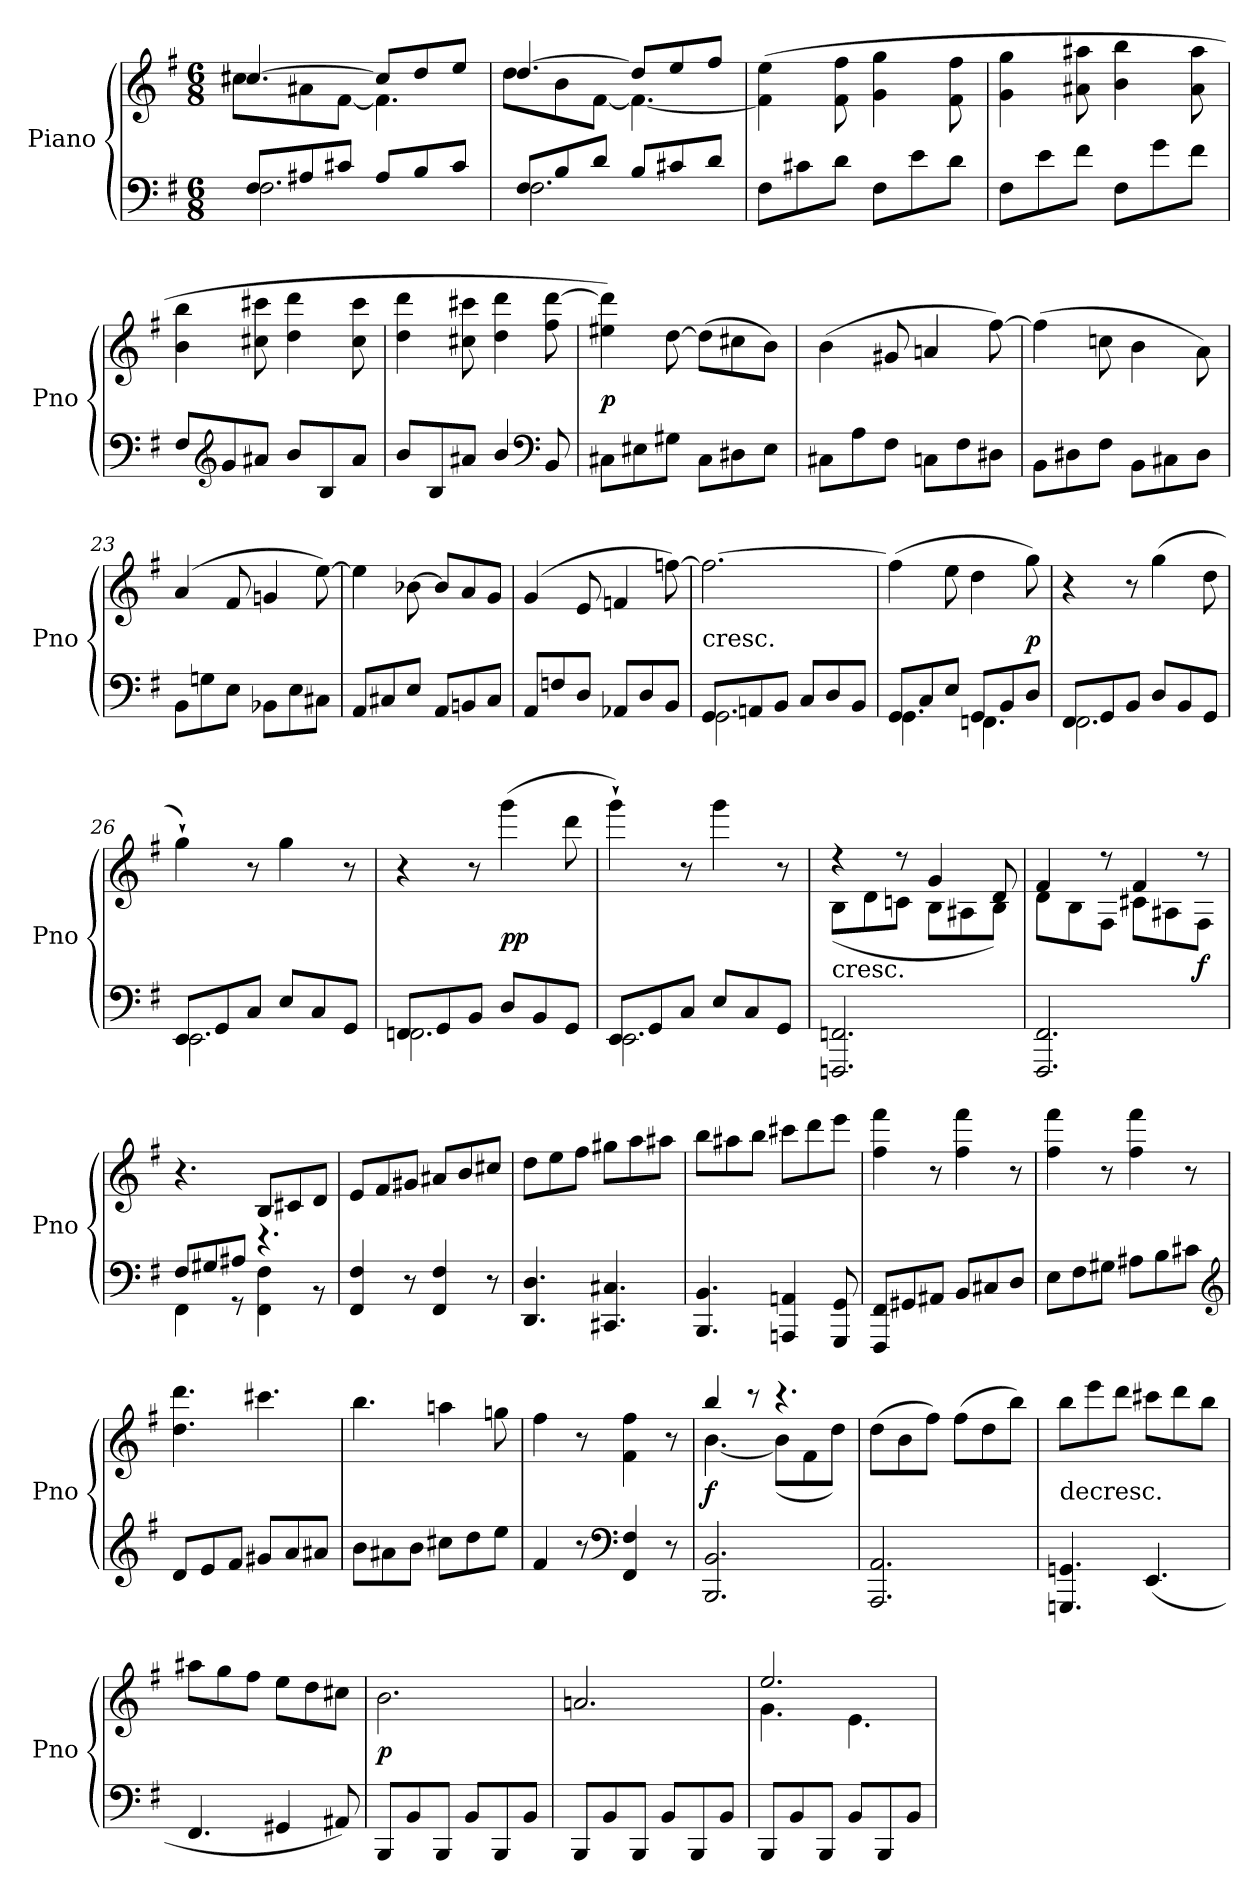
**kern	**kern	**dynam
*part1	*part1	*part1
*staff2	*staff1	*staff1/2
*I"Piano	*	*
*I'Pno	*	*
*clefF4	*clefG2	*
*k[f#]	*k[f#]	*
*e:	*e:	*
*M6/8	*M6/8	*
=	=	=
*^	*^	*
8F#/L	2.F#\	[4.cc#X/	8cc#X\L	.
8A#X/	.	.	8a#X\	.
8c#X/J	.	.	[8f#\J	.
8A#/L	.	8cc#/L]	4.f#\]	.
8B/	.	8dd/	.	.
8c#/J	.	8ee/J	.	.
=19	=19	=19	=19	=19
8F#/L	2.F#\	[4.dd/	8dd\L	.
8B/	.	.	8b\	.
8d/J	.	.	[8f#\J	.
8B/L	.	8dd/L]	4.f#\_	.
8c#X/	.	8ee/	.	.
8d/J	.	8ff#/J	.	.
*v	*v	*	*	*
*	*v	*v	*
=	=	=
8F#\L	(4f#]\ 4ee\	.
8c#X\	.	.
8d\J	8f#\ 8ff#\	.
8F#\L	4g\ 4gg\	.
8e\	.	.
8d\J	8f#\ 8ff#\	.
=20	=20	=20
8F#\L	4g\ 4gg\	.
8e\	.	.
8f#\J	8a#X\ 8aa#X\	.
8F#\L	4b\ 4bb\	.
8g\	.	.
8f#\J	8a#\ 8aa#\	.
=	=	=
8F#/L	4b\ 4bb\	.
*clefG2	*	*
8g/	.	.
8a#X/J	8cc#X\ 8ccc#X\	.
8b/L	4dd\ 4ddd\	.
8B/	.	.
8a#/J	8cc#\ 8ccc#\	.
=21	=21	=21
8b/L	4dd\ 4ddd\	.
8B/	.	.
8a#X/J	8cc#X\ 8ccc#X\	.
4b/	4dd\ 4ddd\	.
*clefF4	*	*
8BB/	8ff#\ [8ddd\	.
=	=	=
8C#X\L	4ee#X\ 4ddd]\)	p
8E#X\	.	.
8G#X\J	[8dd\	.
8C#\L	(8dd\L]	.
8D#X\	8cc#X\	.
8E#\J	8b\J)	.
=22	=22	=22
8C#X\L	(4b\	.
8A\	.	.
8F#\J	8g#X/	.
8Cn\L	4an/	.
8F#\	.	.
8D#X\J	[8ff#\)	.
=	=	=
8BB\L	(4ff#\]	.
8D#X\	.	.
8F#\J	8ccn\	.
8BB\L	4b\	.
8C#X\	.	.
8D#\J	8a\)	.
=23	=23	=23
8BB\L	(4a/	.
8Gn\	.	.
8E\J	8f#/	.
8BB-X\L	4gn/	.
8E\	.	.
8C#X\J	[8ee\)	.
=	=	=
8AA/L	4ee\]	.
8C#X/	.	.
8E/J	[8b-X\	.
8AA/L	8b-/L]	.
8BBn/	8a/	.
8C#/J	8g/J	.
=24	=24	=24
8AA/L	(4g/	.
8Fn/	.	.
8D/J	8e/	.
8AA-X/L	4fn/	.
8D/	.	.
8BB/J	[8ffn\)	.
=	=	=
*^	*	*
!	!	!LO:TX:c:t=cresc.	!
8GG/L	2.GG\	2.ff\_	.
8AAn/	.	.	.
8BB/J	.	.	.
8C/L	.	.	.
8D/	.	.	.
8BB/J	.	.	.
=25	=25	=25	=25
8GG/L	4.GG\	(4ff\]	.
8C/	.	.	.
8E/J	.	8ee\	.
8GG/L	4.FFn\	4dd\	.
8BB/	.	.	.
8D/J	.	8gg\)	p
=	=	=	=
8FF#/L	2.FF#\	4r	.
8GG/	.	.	.
8BB/J	.	8r	.
8D/L	.	(4gg\	.
8BB/	.	.	.
8GG/J	.	8dd\	.
=26	=26	=26	=26
8EE/L	2.EE\	4gg`\)	.
8GG/	.	.	.
8C/J	.	8r	.
8E/L	.	4gg\	.
8C/	.	.	.
8GG/J	.	8r	.
=	=	=	=
8FFn/L	2.FF\	4r	.
8GG/	.	.	.
8BB/J	.	8r	.
8D/L	.	(4ggg\	pp
8BB/	.	.	.
8GG/J	.	8ddd\	.
=27	=27	=27	=27
8EE/L	2.EE\	4ggg`\)	.
8GG/	.	.	.
8C/J	.	8r	.
8E/L	.	4ggg\	.
8C/	.	.	.
8GG/J	.	8r	.
*v	*v	*	*
=	=	=
*	*^	*
!	!LO:TX:c:t=cresc.	!	!
2.FFFn/ 2.FFn/	4r	(8B\L	.
.	.	8d\	.
.	8r	8cn\J	.
.	4g/	8B\L	.
.	.	8A#X\	.
.	8d/	8B\J)	.
=28	=28	=28	=28
2.FFF#/ 2.FF#/	4f#/	8d\L	.
.	.	8B\	.
.	8r	8F#\J	.
.	4f#/	8c#X\L	.
.	.	8A#X\	.
.	8r	8F#\J	f
*	*v	*v	*
=	=	=
*^	*	*
8F#/L	4FF#\	4.r	.
8G#X/	.	.	.
8A#X/J	8r	.	.
4.r	4FF#\ 4F#\	8B/L	.
.	.	8c#X/	.
.	8r	8d/J	.
*v	*v	*	*
=29	=29	=29
4FF#/ 4F#/	8e/L	.
.	8f#/	.
8r	8g#X/J	.
4FF#/ 4F#/	8a#X/L	.
.	8b/	.
8r	8cc#X/J	.
=	=	=
4.DD/ 4.D/	8dd\L	.
.	8ee\	.
.	8ff#\J	.
4.CC#X/ 4.C#X/	8gg#X\L	.
.	8aa\	.
.	8aa#X\J	.
=30	=30	=30
4.BBB/ 4.BB/	8bb\L	.
.	8aa#X\	.
.	8bb\J	.
4AAAn/ 4AAn/	8ccc#X\L	.
.	8ddd\	.
8GGG/ 8GG/	8eee\J	.
=	=	=
8FFF#/ 8FF#/L	4ff#\ 4fff#\	.
8GG#X/	.	.
8AA#X/J	8r	.
8BB/L	4ff#\ 4fff#\	.
8C#X/	.	.
8D/J	8r	.
=31	=31	=31
8E\L	4ff#\ 4fff#\	.
8F#\	.	.
8G#X\J	8r	.
8A#X\L	4ff#\ 4fff#\	.
8B\	.	.
8c#X\J	8r	.
*clefG2	*	*
=	=	=
8d/L	4.dd\ 4.ddd\	.
8e/	.	.
8f#/J	.	.
8g#X/L	4.ccc#X\	.
8a/	.	.
8a#X/J	.	.
=32	=32	=32
8b\L	4.bb\	.
8a#X\	.	.
8b\J	.	.
8cc#X\L	4aan\	.
8dd\	.	.
8ee\J	8ggn\	.
=	=	=
4f#/	4ff#\	.
8r	8r	.
*clefF4	*	*
4FF#/ 4F#/	4f#\ 4ff#\	.
8r	8r	.
=33	=33	=33
*	*^	*
2.BBB/ 2.BB/	4bb/	[4.b\	f
.	8r	.	.
.	4.r	(8b\L]	.
.	.	8f#\	.
.	.	8dd\J)	.
*	*v	*v	*
=	=	=
2.AAA/ 2.AA/	(8dd\L	.
.	8b\	.
.	8ff#\J)	.
.	(8ff#\L	.
.	8dd\	.
.	8bb\J)	.
=34	=34	=34
!	!LO:TX:c:t=decresc.	!
4.GGGn/ 4.GGn/	8bb\L	.
.	8eee\	.
.	8ddd\J	.
(4.EE/	8ccc#X\L	.
.	8ddd\	.
.	8bb\J	.
=	=	=
4.FF#/	8aa#X\L	.
.	8gg\	.
.	8ff#\J	.
4GG#X/	8ee\L	.
.	8dd\	.
8AA#X/)	8cc#X\J	.
=35	=35	=35
8BBB/L	2.b\	p
8BB/	.	.
8BBB/J	.	.
8BB/L	.	.
8BBB/	.	.
8BB/J	.	.
=	=	=
8BBB/L	2.an/	.
8BB/	.	.
8BBB/J	.	.
8BB/L	.	.
8BBB/	.	.
8BB/J	.	.
=36	=36	=36
*	*^	*
8BBB/L	2.ee/	4.g\	.
8BB/	.	.	.
8BBB/J	.	.	.
8BB/L	.	4.e\	.
8BBB/	.	.	.
8BB/J	.	.	.
*	*v	*v	*
=	=	=
*-	*-	*-
